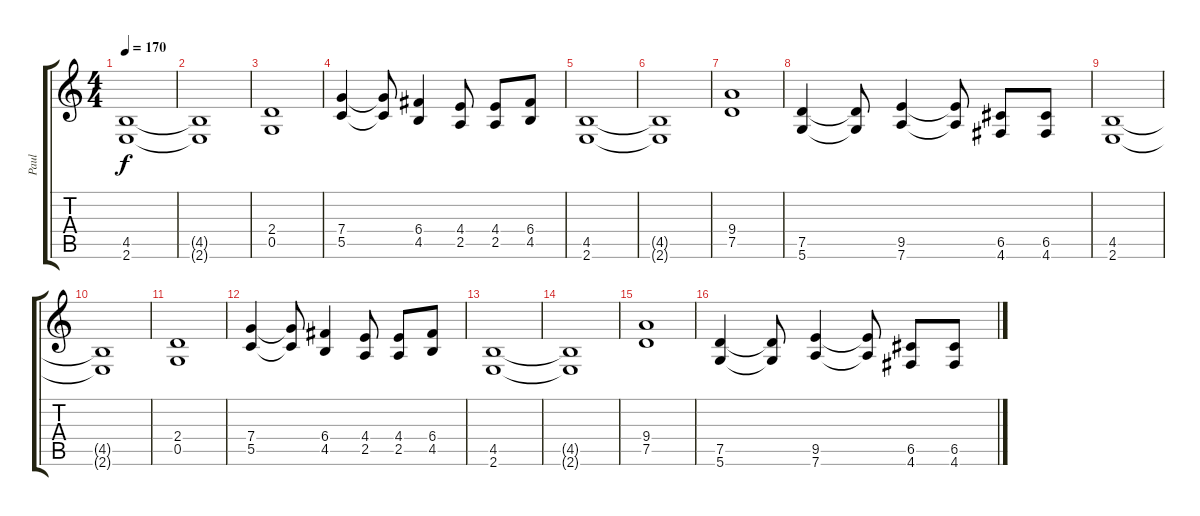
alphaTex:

\track ("Paul" "Paul") {instrument distortionguitar}
\staff {score tabs}
\tuning (D4 A3 F3 C3 G2 D2) {hide}
\ts (4 4)
\tempo 170
\clef g2
\ks c
(4.5 2.6).1{dy f} |
(4.5{t} 2.6{t}).1 |
(2.4 0.5).1 |
(7.4 5.5).4 (7.4{t} 5.5{t}).8 (6.4 4.5).4 (4.4 2.5).8 (4.4 2.5).8 (6.4 4.5).8 |
(4.5 2.6).1 |
(4.5{t} 2.6{t}).1 |
(9.4 7.5).1 |
(7.5 5.6).4 (7.5{t} 5.6{t}).8 (9.5 7.6).4 (9.5{t} 7.6{t}).8 (6.5 4.6).8 (6.5 4.6).8 |
(4.5 2.6).1 |
(4.5{t} 2.6{t}).1 |
(2.4 0.5).1 |
(7.4 5.5).4 (7.4{t} 5.5{t}).8 (6.4 4.5).4 (4.4 2.5).8 (4.4 2.5).8 (6.4 4.5).8 |
(4.5 2.6).1 |
(4.5{t} 2.6{t}).1 |
(9.4 7.5).1 |
(7.5 5.6).4 (7.5{t} 5.6{t}).8 (9.5 7.6).4 (9.5{t} 7.6{t}).8 (6.5 4.6).8 (6.5 4.6).8
